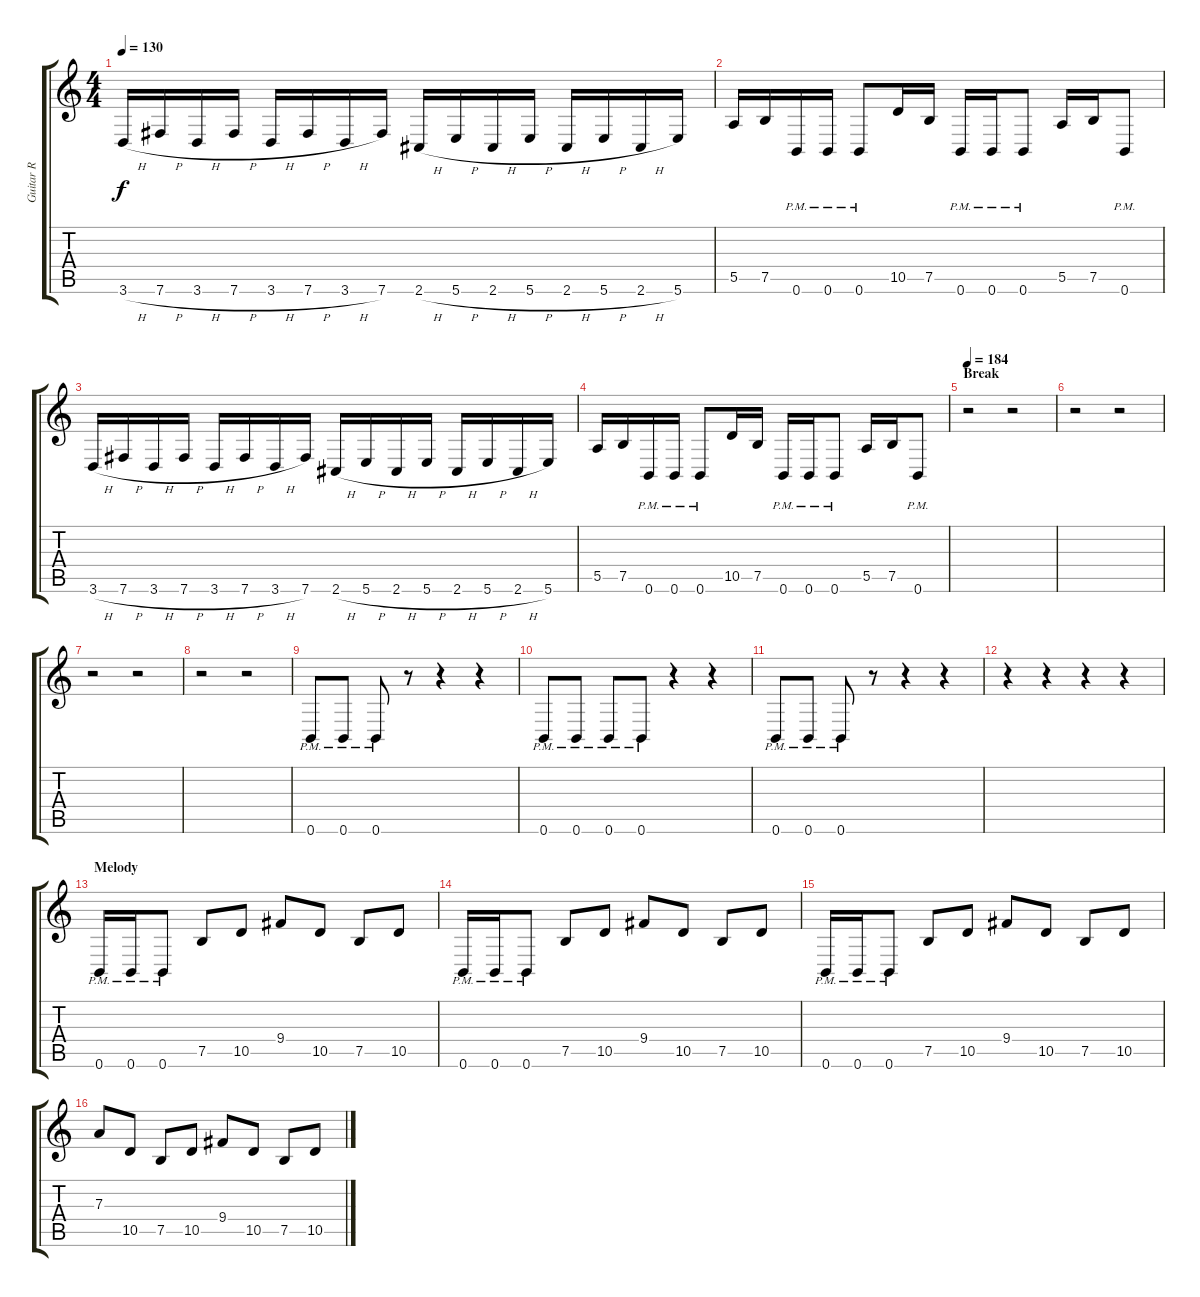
\track ("Guitar R" "Guitar R") {instrument distortionguitar}
\staff {score tabs}
\tuning (B3 Gb3 D3 A2 E2 B1) {hide}
\ts (4 4)
\tempo 130
\clef g2
\ks c
3.6{h}.16{dy f} 7.6{h}.16 3.6{h}.16 7.6{h}.16 3.6{h}.16 7.6{h}.16 3.6{h}.16 7.6.16 2.6{h}.16 5.6{h}.16 2.6{h}.16 5.6{h}.16 2.6{h}.16 5.6{h}.16 2.6{h}.16 5.6.16 |
5.5.16 7.5.16 0.6{pm}.16 0.6{pm}.16 0.6{pm}.8 10.5.16 7.5.16 0.6{pm}.16 0.6{pm}.16 0.6{pm}.8 5.5.16 7.5.16 0.6{pm}.8 |
3.6{h}.16 7.6{h}.16 3.6{h}.16 7.6{h}.16 3.6{h}.16 7.6{h}.16 3.6{h}.16 7.6.16 2.6{h}.16 5.6{h}.16 2.6{h}.16 5.6{h}.16 2.6{h}.16 5.6{h}.16 2.6{h}.16 5.6.16 |
5.5.16 7.5.16 0.6{pm}.16 0.6{pm}.16 0.6{pm}.8 10.5.16 7.5.16 0.6{pm}.16 0.6{pm}.16 0.6{pm}.8 5.5.16 7.5.16 0.6{pm}.8 |
\section ("" "Break")
\tempo 184
r.2 r.2 |
r.2 r.2 |
r.2 r.2 |
r.2 r.2 |
0.6{pm}.8 0.6{pm}.8 0.6{pm}.8 r.8 r.4 r.4 |
0.6{pm}.8 0.6{pm}.8 0.6{pm}.8 0.6{pm}.8 r.4 r.4 |
0.6{pm}.8 0.6{pm}.8 0.6{pm}.8 r.8 r.4 r.4 |
r.4 r.4 r.4 r.4 |
\section ("" "Melody")
0.6{pm}.16 0.6{pm}.16 0.6{pm}.8 7.5.8 10.5.8 9.4.8 10.5.8 7.5.8 10.5.8 |
0.6{pm}.16 0.6{pm}.16 0.6{pm}.8 7.5.8 10.5.8 9.4.8 10.5.8 7.5.8 10.5.8 |
0.6{pm}.16 0.6{pm}.16 0.6{pm}.8 7.5.8 10.5.8 9.4.8 10.5.8 7.5.8 10.5.8 |
7.3.8 10.5.8 7.5.8 10.5.8 9.4.8 10.5.8 7.5.8 10.5.8
